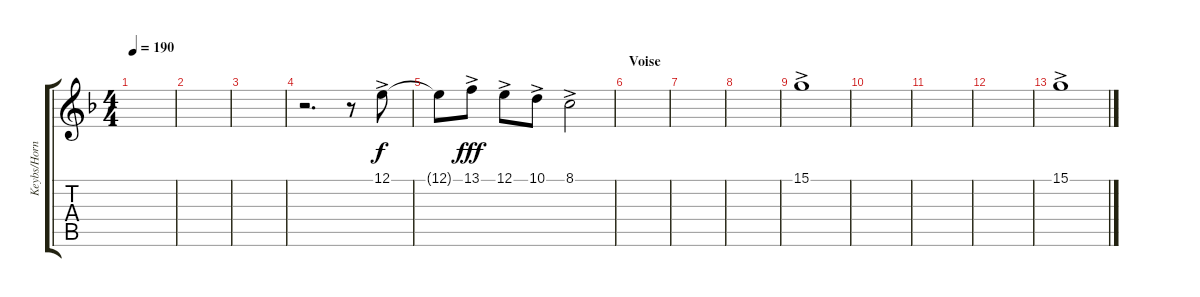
\track ("Keybs/Horns" "Keybs/Horn") {instrument lead2sawtooth}
\staff {score tabs}
\tuning (E4 B3 G3 D3 A2 E2) {hide}
\ts (4 4)
\tempo 190
\clef g2
\ks f
|
|
|
r.2{d instrument lead2sawtooth} r.8 12.1{ac}.8 |
12.1{t}.8{dy f} 13.1{ac}.8{dy fff} 12.1{ac}.8 10.1{ac}.8 8.1{ac}.2 |
\section ("" "Voise")
|
|
|
15.1{ac}.1 |
|
|
|
15.1{ac}.1
